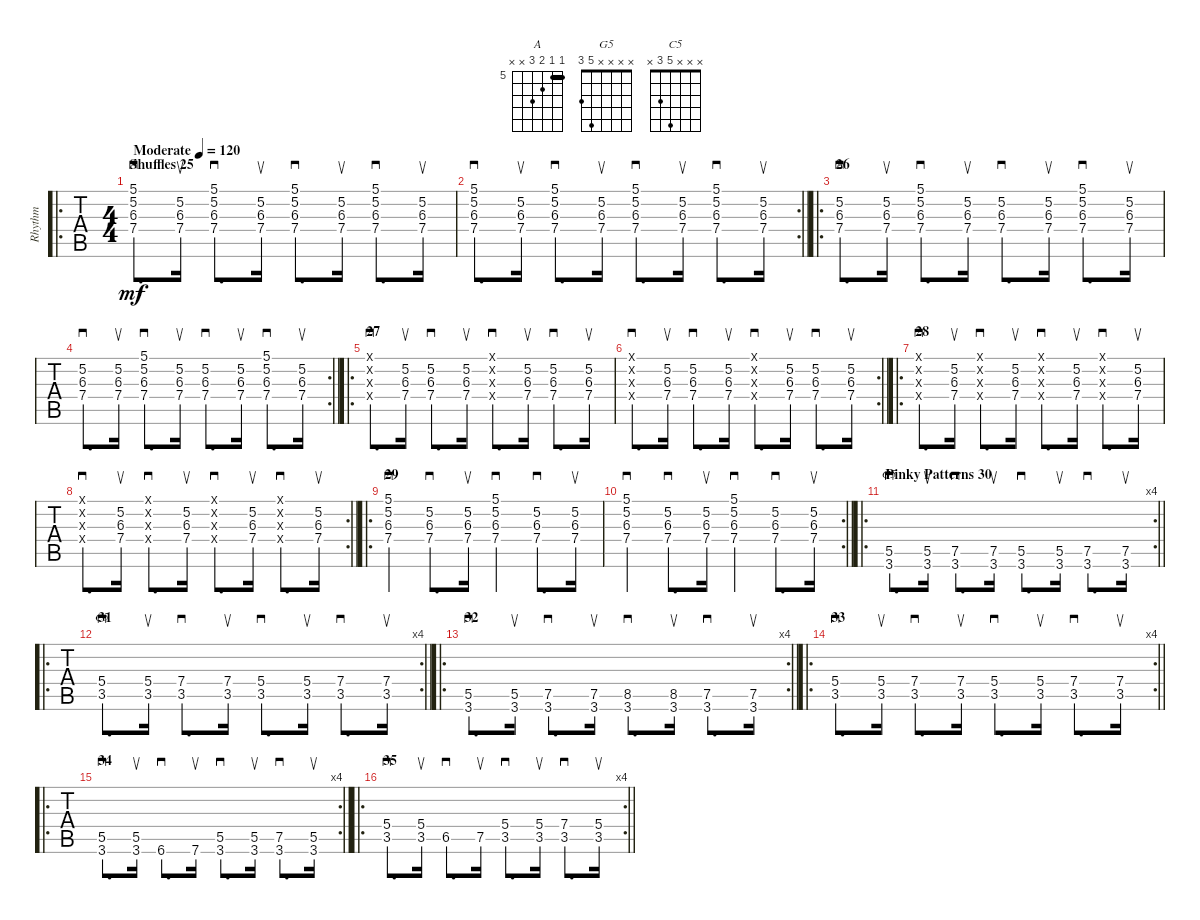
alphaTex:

\track ("Rhythm" "Rhythm") {instrument acousticguitarsteel}
\staff {tabs}
\tuning (E4 B3 G3 D3 A2 E2) {hide}
\chord ("A" x 5 6 7 x x) {firstfret 5}
\chord ("A" 5 5 6 7 x x) {firstfret 5 barre 5}
\chord ("G5" x x x x 5 3)
\chord ("C5" x x x 5 3 x)
\ro
\ts (4 4)
\section ("" "Shuffles 25")
\tempo (120 "Moderate")
\clef g2
\ks c
(5.1{ac} 5.2{ac} 6.3{ac} 7.4{ac}).8{d sd ch "A" dy mf instrument acousticguitarsteel} (5.2 6.3 7.4).16{su} (5.1{ac} 5.2{ac} 6.3{ac} 7.4{ac}).8{d sd} (5.2 6.3 7.4).16{su} (5.1{ac} 5.2{ac} 6.3{ac} 7.4{ac}).8{d sd} (5.2 6.3 7.4).16{su} (5.1{ac} 5.2{ac} 6.3{ac} 7.4{ac}).8{d sd} (5.2 6.3 7.4).16{su} |
\rc 2
\barLineRight lightlight
(5.1{ac} 5.2{ac} 6.3{ac} 7.4{ac}).8{d sd} (5.2 6.3 7.4).16{su} (5.1{ac} 5.2{ac} 6.3{ac} 7.4{ac}).8{d sd} (5.2 6.3 7.4).16{su} (5.1{ac} 5.2{ac} 6.3{ac} 7.4{ac}).8{d sd} (5.2 6.3 7.4).16{su} (5.1{ac} 5.2{ac} 6.3{ac} 7.4{ac}).8{d sd} (5.2 6.3 7.4).16{su} |
\ro
\section ("" "26")
(5.2 6.3 7.4).8{d sd ch "A"} (5.2 6.3 7.4).16{su} (5.1{ac} 5.2{ac} 6.3{ac} 7.4{ac}).8{d sd} (5.2 6.3 7.4).16{su} (5.2 6.3 7.4).8{d sd} (5.2 6.3 7.4).16{su} (5.1{ac} 5.2{ac} 6.3{ac} 7.4{ac}).8{d sd} (5.2 6.3 7.4).16{su} |
\rc 2
\barLineRight lightlight
(5.2 6.3 7.4).8{d sd} (5.2 6.3 7.4).16{su} (5.1{ac} 5.2{ac} 6.3{ac} 7.4{ac}).8{d sd} (5.2 6.3 7.4).16{su} (5.2 6.3 7.4).8{d sd} (5.2 6.3 7.4).16{su} (5.1{ac} 5.2{ac} 6.3{ac} 7.4{ac}).8{d sd} (5.2 6.3 7.4).16{su} |
\ro
\section ("" "27")
(5.1{ac x} 5.2{ac x} 6.3{ac x} 7.4{ac x}).8{d sd} (5.2 6.3 7.4).16{su} (5.2 6.3 7.4).8{d sd} (5.2 6.3 7.4).16{su} (5.1{x} 5.2{x} 6.3{x} 7.4{x}).8{d sd} (5.2 6.3 7.4).16{su} (5.2 6.3 7.4).8{d sd} (5.2 6.3 7.4).16{su} |
\rc 2
\barLineRight lightlight
(5.1{ac x} 5.2{ac x} 6.3{ac x} 7.4{ac x}).8{d sd} (5.2 6.3 7.4).16{su} (5.2 6.3 7.4).8{d sd} (5.2 6.3 7.4).16{su} (5.1{x} 5.2{x} 6.3{x} 7.4{x}).8{d sd} (5.2 6.3 7.4).16{su} (5.2 6.3 7.4).8{d sd} (5.2 6.3 7.4).16{su} |
\ro
\section ("" "28")
(5.1{ac x} 5.2{ac x} 6.3{ac x} 7.4{ac x}).8{d sd} (5.2 6.3 7.4).16{su} (5.1{ac x} 5.2{ac x} 6.3{ac x} 7.4{ac x}).8{d sd} (5.2 6.3 7.4).16{su} (5.1{ac x} 5.2{ac x} 6.3{ac x} 7.4{ac x}).8{d sd} (5.2 6.3 7.4).16{su} (5.1{ac x} 5.2{x} 6.3{x} 7.4{x}).8{d sd} (5.2 6.3 7.4).16{su} |
\rc 2
\barLineRight lightlight
(5.1{ac x} 5.2{ac x} 6.3{ac x} 7.4{ac x}).8{d sd} (5.2 6.3 7.4).16{su} (5.1{ac x} 5.2{ac x} 6.3{ac x} 7.4{ac x}).8{d sd} (5.2 6.3 7.4).16{su} (5.1{ac x} 5.2{ac x} 6.3{ac x} 7.4{ac x}).8{d sd} (5.2 6.3 7.4).16{su} (5.1{ac x} 5.2{x} 6.3{x} 7.4{x}).8{d sd} (5.2 6.3 7.4).16{su} |
\ro
\section ("" "29")
(5.1{ac} 5.2{ac} 6.3{ac} 7.4{ac}).4{sd} (5.2 6.3 7.4).8{d sd} (5.2 6.3 7.4).16{su} (5.1{ac} 5.2{ac} 6.3{ac} 7.4{ac}).4{sd} (5.2 6.3 7.4).8{d sd} (5.2 6.3 7.4).16{su} |
\rc 2
\barLineRight lightlight
(5.1{ac} 5.2{ac} 6.3{ac} 7.4{ac}).4{sd} (5.2 6.3 7.4).8{d sd} (5.2 6.3 7.4).16{su} (5.1{ac} 5.2{ac} 6.3{ac} 7.4{ac}).4{sd} (5.2 6.3 7.4).8{d sd} (5.2 6.3 7.4).16{su} |
\ro
\rc 4
\section ("" "Pinky Patterns 30")
\barLineRight lightlight
(5.5 3.6).8{d sd ch "G5"} (5.5 3.6).16{su} (7.5 3.6).8{d sd} (7.5 3.6).16{su} (5.5 3.6).8{d sd} (5.5 3.6).16{su} (7.5 3.6).8{d sd} (7.5 3.6).16{su} |
\ro
\rc 4
\section ("" "31")
\barLineRight lightlight
(5.4 3.5).8{d sd ch "C5"} (5.4 3.5).16{su} (7.4 3.5).8{d sd} (7.4 3.5).16{su} (5.4 3.5).8{d sd} (5.4 3.5).16{su} (7.4 3.5).8{d sd} (7.4 3.5).16{su} |
\ro
\rc 4
\section ("" "32")
\barLineRight lightlight
(5.5 3.6).8{d sd} (5.5 3.6).16{su} (7.5 3.6).8{d sd} (7.5 3.6).16{su} (8.5 3.6).8{d sd} (8.5 3.6).16{su} (7.5 3.6).8{d sd} (7.5 3.6).16{su} |
\ro
\rc 4
\section ("" "33")
\barLineRight lightlight
(5.4 3.5).8{d sd} (5.4 3.5).16{su} (7.4 3.5).8{d sd} (7.4 3.5).16{su} (5.4 3.5).8{d sd} (5.4 3.5).16{su} (7.4 3.5).8{d sd} (7.4 3.5).16{su} |
\ro
\rc 4
\section ("" "34")
\barLineRight lightlight
(5.5 3.6).8{d sd} (5.5 3.6).16{su} 6.6.8{d sd} 7.6.16{su} (5.5 3.6).8{d sd} (5.5 3.6).16{su} (7.5 3.6).8{d sd} (5.5 3.6).16{su} |
\ro
\rc 4
\section ("" "35")
\barLineRight lightlight
(5.4 3.5).8{d sd} (5.4 3.5).16{su} 6.5.8{d sd} 7.5.16{su} (5.4 3.5).8{d sd} (5.4 3.5).16{su} (7.4 3.5).8{d sd} (5.4 3.5).16{su}
